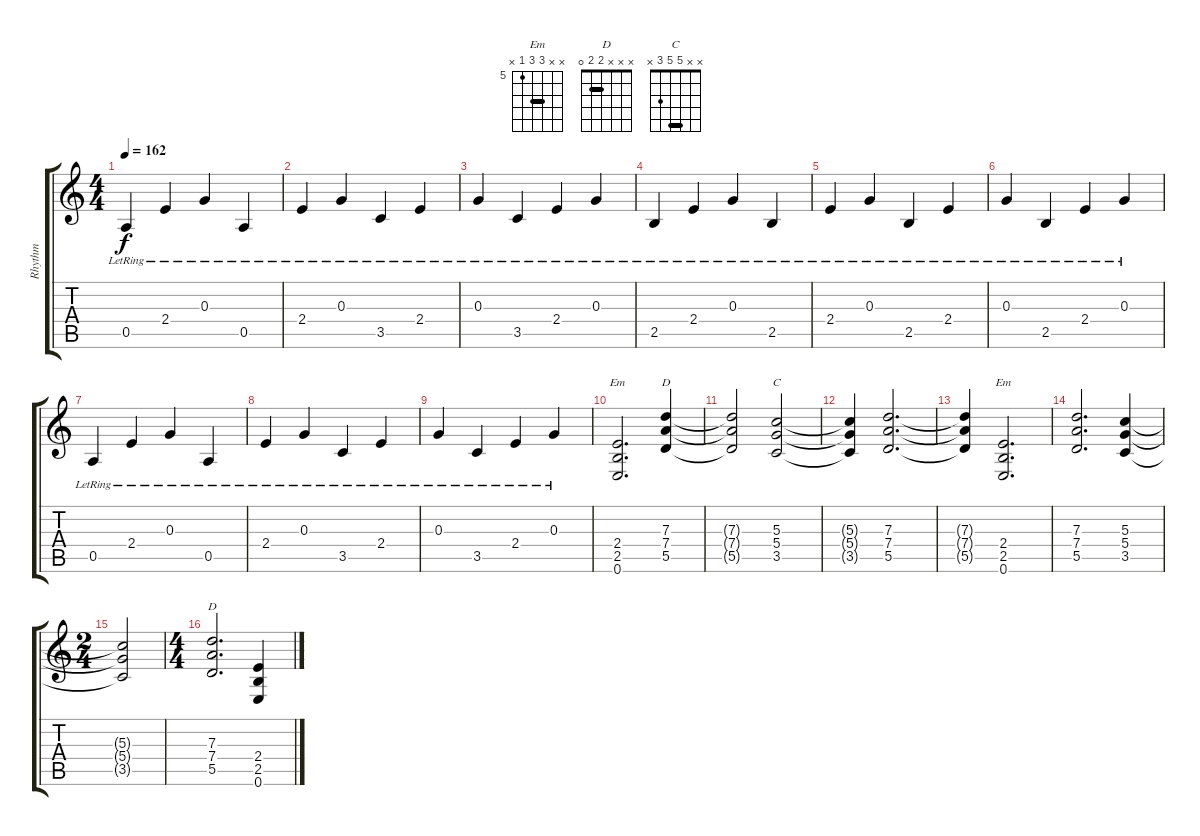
\track ("Rhythm" "Rhythm") {instrument acousticguitarsteel}
\staff {score tabs}
\tuning (E4 B3 G3 D3 A2 E2) {hide}
\chord ("Em" x x x 2 2 0) {barre 2}
\chord ("D" x x 7 7 5 x) {firstfret 5 barre 7}
\chord ("C" x x 5 5 3 x) {barre 5}
\chord ("Em" x x 7 7 5 x) {firstfret 5 barre 7}
\chord ("D" x x x 2 2 0) {barre 2}
\ts (4 4)
\tempo 162
\clef g2
\ks c
0.5{lr}.4{dy f} 2.4{lr}.4 0.3{lr}.4 0.5{lr}.4 |
2.4{lr}.4 0.3{lr}.4 3.5{lr}.4 2.4{lr}.4 |
0.3{lr}.4 3.5{lr}.4 2.4{lr}.4 0.3{lr}.4 |
2.5{lr}.4 2.4{lr}.4 0.3{lr}.4 2.5{lr}.4 |
2.4{lr}.4 0.3{lr}.4 2.5{lr}.4 2.4{lr}.4 |
0.3{lr}.4 2.5{lr}.4 2.4{lr}.4 0.3{lr}.4 |
0.5{lr}.4 2.4{lr}.4 0.3{lr}.4 0.5{lr}.4 |
2.4{lr}.4 0.3{lr}.4 3.5{lr}.4 2.4{lr}.4 |
0.3{lr}.4 3.5{lr}.4 2.4{lr}.4 0.3{lr}.4 |
(2.4 2.5 0.6).2{d ch "Em" instrument distortionguitar} (7.3 7.4 5.5).4{ch "D"} |
(7.3{t} 7.4{t} 5.5{t}).2 (5.3 5.4 3.5).2{ch "C"} |
(5.3{t} 5.4{t} 3.5{t}).4 (7.3 7.4 5.5).2{d} |
(7.3{t} 7.4{t} 5.5{t}).4 (2.4 2.5 0.6).2{d ch "Em"} |
(7.3 7.4 5.5).2{d} (5.3 5.4 3.5).4 |
\ts (2 4)
(5.3{t} 5.4{t} 3.5{t}).2 |
\ts (4 4)
(7.3 7.4 5.5).2{d ch "D"} (2.4 2.5 0.6).4
